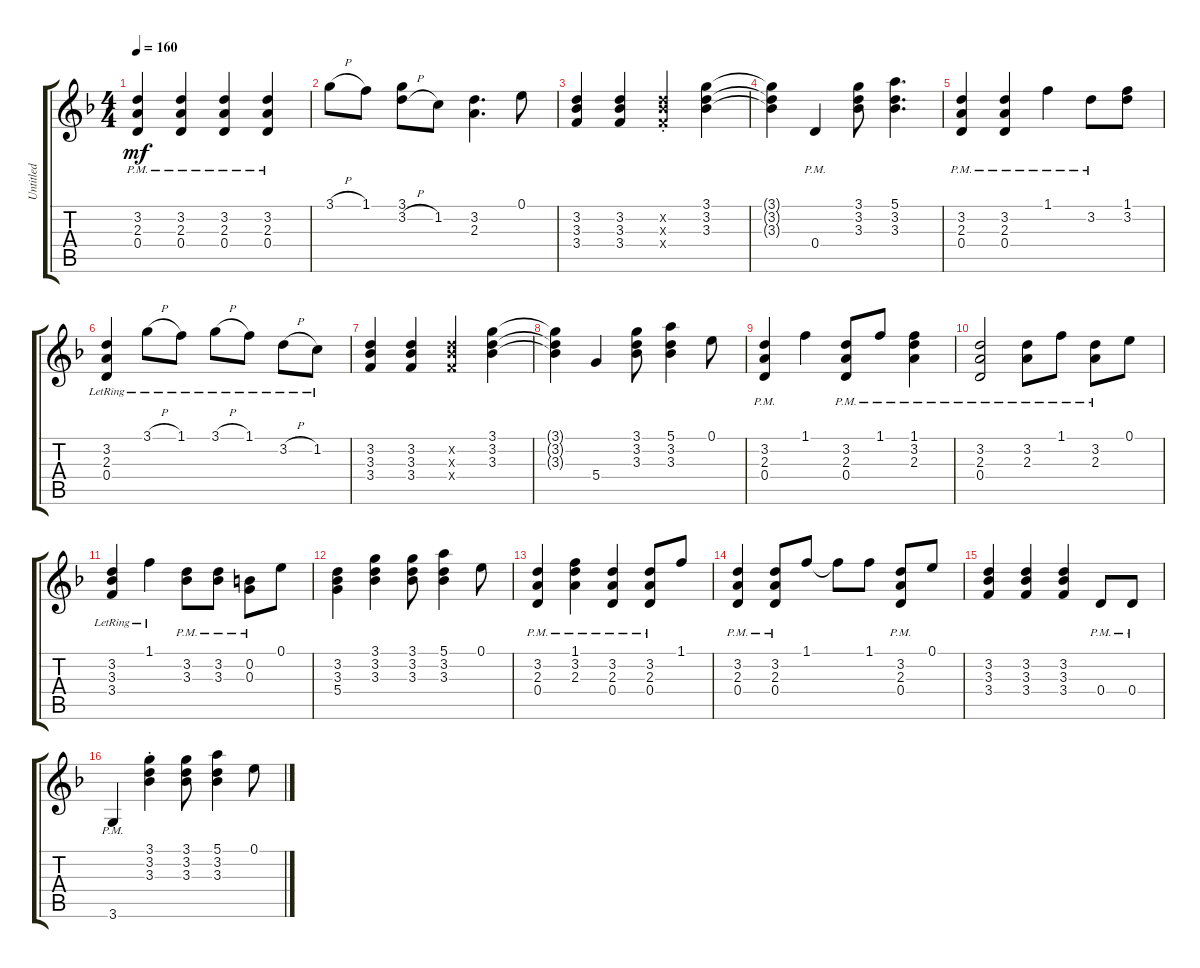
\track ("Untitled" "Untitled") {instrument distortionguitar}
\staff {score tabs}
\tuning (E4 B3 G3 D3 A2 E2) {hide}
\ts (4 4)
\tempo 160
\clef g2
\ks f
(3.2{pm} 2.3{pm} 0.4{pm}).4{dy mf} (3.2{pm} 2.3{pm} 0.4{pm}).4 (3.2{pm} 2.3{pm} 0.4{pm}).4 (3.2{pm} 2.3{pm} 0.4{pm}).4 |
3.1{h}.8 1.1.8 (3.1 3.2{h}).8 1.2.8 (3.2 2.3).4{d} 0.1.8 |
(3.2 3.3 3.4).4 (3.2 3.3 3.4).4 (3.2{st x} 3.3{st x} 3.4{st x}).4 (3.1 3.2 3.3).4 |
(3.1{t} 3.2{t} 3.3{t}).4 0.4{pm}.4 (3.1 3.2 3.3).8 (5.1 3.2 3.3).4{d} |
(3.2{pm} 2.3{pm} 0.4{pm}).4 (3.2{pm} 2.3{pm} 0.4{pm}).4 1.1{pm}.4 3.2{pm}.8 (1.1 3.2).8 |
(3.2{lr} 2.3{lr} 0.4{lr}).4 3.1{h lr}.8 1.1{lr}.8 3.1{h lr}.8 1.1{lr}.8 3.2{h lr}.8 1.2{lr}.8 |
(3.2 3.3 3.4).4 (3.2 3.3 3.4).4 (3.2{x} 3.3{x} 3.4{x}).4 (3.1 3.2 3.3).4 |
(3.1{t} 3.2{t} 3.3{t}).4 5.4.4 (3.1 3.2 3.3).8 (5.1 3.2 3.3).4 0.1.8 |
(3.2{pm} 2.3{pm} 0.4{pm}).4 1.1.4 (3.2{pm} 2.3{pm} 0.4{pm}).8 1.1{pm}.8 (1.1{pm} 3.2{pm} 2.3{pm}).4 |
(3.2{pm} 2.3{pm} 0.4{pm}).2 (3.2{pm} 2.3{pm}).8 1.1{pm}.8 (3.2{pm} 2.3{pm}).8 0.1.8 |
(3.2{lr} 3.3{lr} 3.4{lr}).4 1.1{lr}.4 (3.2{pm} 3.3{pm}).8 (3.2{pm} 3.3{pm}).8 (0.2{pm} 0.3{pm}).8 0.1.8 |
(3.2 3.3 5.4).4 (3.1 3.2 3.3).4 (3.1 3.2 3.3).8 (5.1 3.2 3.3).4 0.1.8 |
(3.2{pm} 2.3{pm} 0.4{pm}).4 (1.1{pm} 3.2{pm} 2.3{pm}).4 (3.2{pm} 2.3{pm} 0.4{pm}).4 (3.2{pm} 2.3{pm} 0.4{pm}).8 1.1.8 |
(3.2{pm} 2.3{pm} 0.4{pm}).4 (3.2{pm} 2.3{pm} 0.4{pm}).8 1.1.8 1.1{t}.8 1.1.8 (3.2{pm} 2.3{pm} 0.4{pm}).8 0.1.8 |
(3.2 3.3 3.4).4 (3.2 3.3 3.4).4 (3.2 3.3 3.4).4 0.4{pm}.8 0.4{pm}.8 |
3.6{pm}.4 (3.1{st} 3.2{st} 3.3{st}).4 (3.1 3.2 3.3).8 (5.1 3.2 3.3).4 0.1.8
